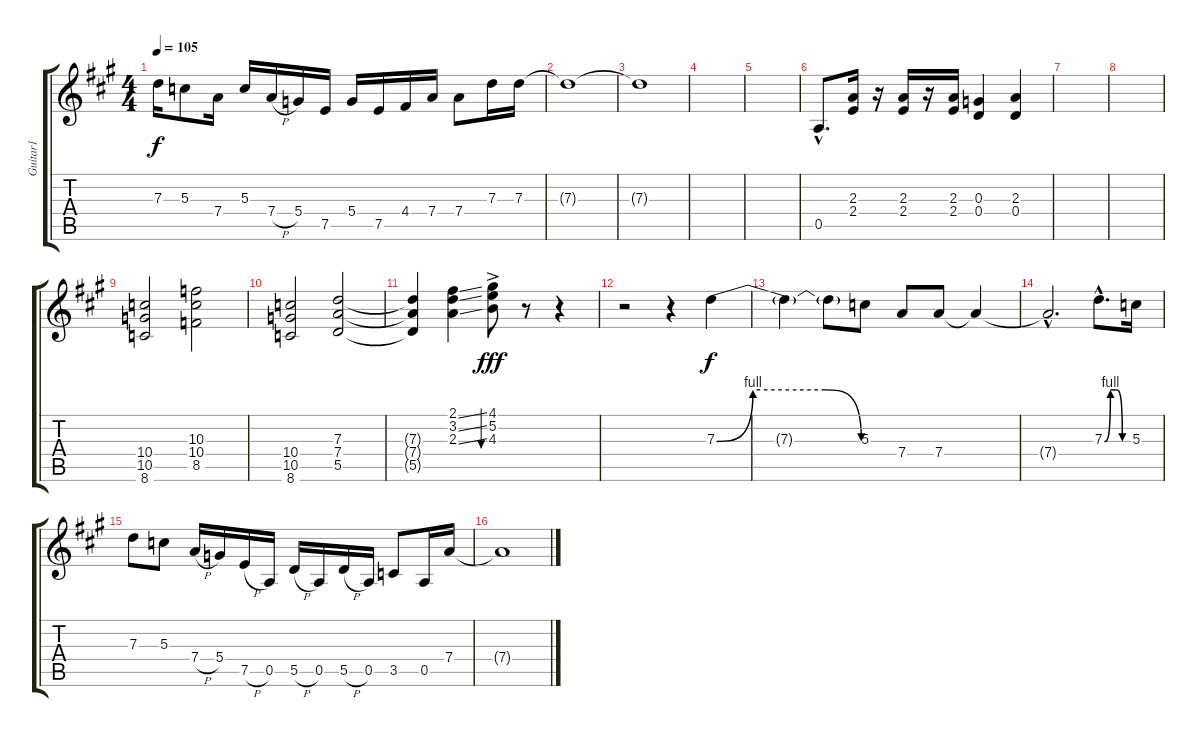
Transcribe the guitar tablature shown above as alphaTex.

\track ("Guitar1" "Guitar1") {instrument overdrivenguitar}
\staff {score tabs}
\tuning (E4 B3 G3 D3 A2 E2) {hide}
\ts (4 4)
\tempo 105
\clef g2
\ks a
7.3.16{dy f} 5.3.8 7.4.16 5.3.16 7.4{h}.16 5.4.16 7.5.16 5.4.16 7.5.16 4.4.16 7.4.16 7.4.8 7.3.16 7.3.16 |
7.3{t}.1 |
7.3{t}.1 |
|
|
0.5{hac}.8{d} (2.3 2.4).16 r.16 (2.3 2.4).16 r.16 (2.3 2.4).16 (0.3 0.4).4 (2.3 0.4).4 |
|
|
(10.4 10.5 8.6).2 (10.3 10.4 8.5).2 |
(10.4 10.5 8.6).2 (7.3 7.4 5.5).2 |
(7.3{t} 7.4{t} 5.5{t}).4 (2.1{ss} 3.2{ss} 2.3{ss}).4 (4.1{ac} 5.2{ac} 4.3{ac}).8{bu 240 dy fff} r.8 r.4 |
r.2{volume 16} r.4 7.3{be (custom 0 0 15 4 30 4 45 4 60 0)}.4{dy f} |
7.3{t}.4 7.3{t}.8 5.3.8 7.4.8 7.4.8 7.4{t}.4 |
7.4{hac t}.2{d} 7.3{be (custom 0 0 15 4 30 4 45 0 60 0) hac}.8{d} 5.3.16 |
7.3.8 5.3.8 7.4{h}.16 5.4.16 7.5{h}.16 0.5.16 5.5{h}.16 0.5.16 5.5{h}.16 0.5.16 3.5.8 0.5.16 7.4.16 |
7.4{t}.1
